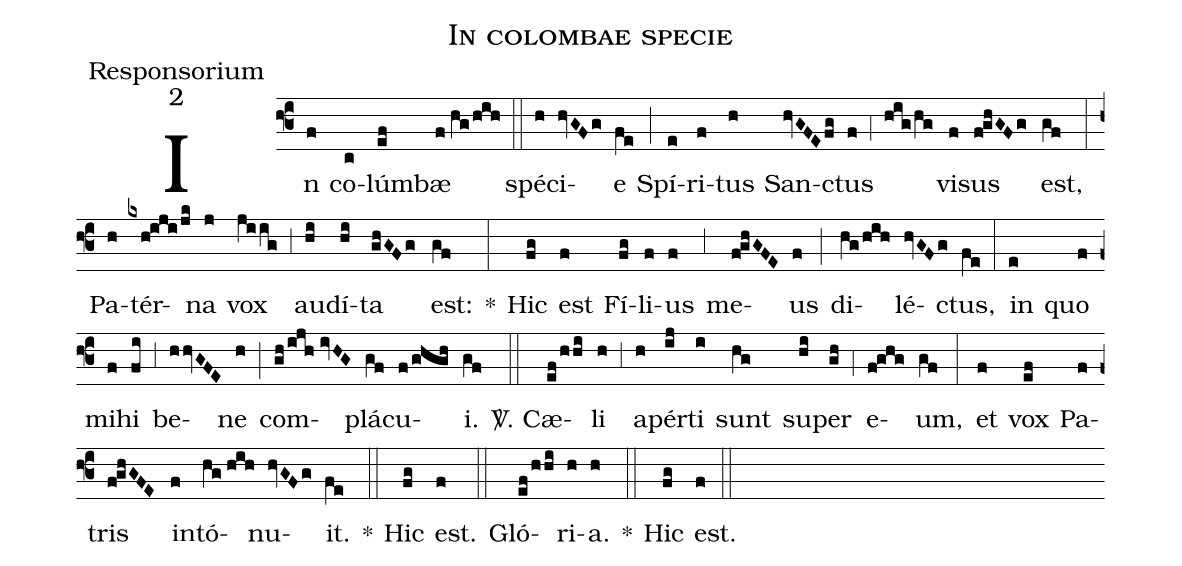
name:In colombae specie;
office-part:Responsorium;
mode:2;
%%
(f3) In(f) co(c)lúm(ef)bæ(f//hg/hih) (::)
spé(h)ci(hvGFg)e(fe) (;) Spí(e)ri(f)tus(h) San(hvGFEfg)ctus(f) (,4) (hig/hg) vi(f)sus(f!ghGFg) est,(gf) (:)
Pa(h)tér(kxh!iji/jk)na(j) vox(jiig) (,3) au(hi)dí(hi)ta(ghGFg) est:(gf) *(:) Hic(fg) est(f) Fí(fg)li(f)us(f) (,3) me(f!ghGFE)us(f) (;) di(hg/hih)lé(hvGFg)ctus,(fe) (:)
in(e) quo(f) mi(f)hi(fi) (,3) be(hhvGFE)ne(h) (;) com(gh/ijh//ivHG)plá(gf)cu(f/ghgh)i.(gf) (::)

<sp>V/</sp>. Cæ(ef/hhi)li(h) (,3) a(h)pér(ij)ti(i) sunt(hg) su(hi)per(gh) (,4) e(f!ghg)um,(gf) (:)
et(f) vox(ef) Pa(f)tris(f!ghGFE) in(f)tó(hg//hih)nu(hvGFg)it.(fe) *(::) Hic(fg) est.(f) (::)

Gló(ef/hhi)ri(h)a.(h) *(::) Hic(fg) est.(f) (::)
